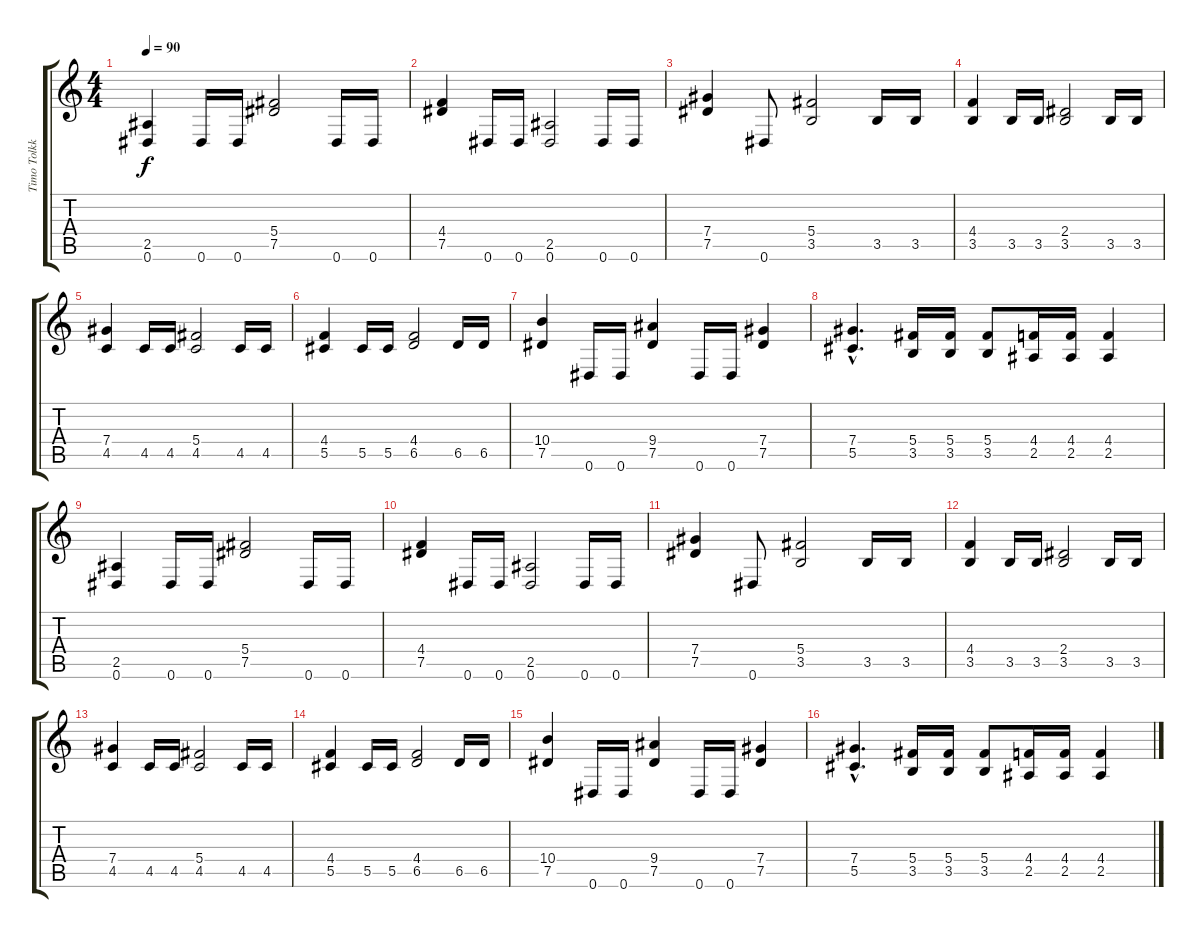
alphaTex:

\track ("Timo Tolkki Rythm. Gtr." "Timo Tolkk") {instrument distortionguitar}
\staff {score tabs}
\tuning (Eb4 Bb3 Gb3 Db3 Ab2 Eb2) {hide}
\ts (4 4)
\tempo 90
\clef g2
\ks c
(2.5 0.6).4{dy f} 0.6.16 0.6.16 (5.4 7.5).2 0.6.16 0.6.16 |
(4.4 7.5).4 0.6.16 0.6.16 (2.5 0.6).2 0.6.16 0.6.16 |
(7.4 7.5).4 0.6.8 (5.4 3.5).2 3.5.16 3.5.16 |
(4.4 3.5).4 3.5.16 3.5.16 (2.4 3.5).2 3.5.16 3.5.16 |
(7.4 4.5).4 4.5.16 4.5.16 (5.4 4.5).2 4.5.16 4.5.16 |
(4.4 5.5).4 5.5.16 5.5.16 (4.4 6.5).2 6.5.16 6.5.16 |
(10.4 7.5).4 0.6.16 0.6.16 (9.4 7.5).4 0.6.16 0.6.16 (7.4 7.5).4 |
(7.4{hac} 5.5{hac}).4{d} (5.4 3.5).16 (5.4 3.5).16 (5.4 3.5).8 (4.4 2.5).16 (4.4 2.5).16 (4.4 2.5).4 |
(2.5 0.6).4 0.6.16 0.6.16 (5.4 7.5).2 0.6.16 0.6.16 |
(4.4 7.5).4 0.6.16 0.6.16 (2.5 0.6).2 0.6.16 0.6.16 |
(7.4 7.5).4 0.6.8 (5.4 3.5).2 3.5.16 3.5.16 |
(4.4 3.5).4 3.5.16 3.5.16 (2.4 3.5).2 3.5.16 3.5.16 |
(7.4 4.5).4 4.5.16 4.5.16 (5.4 4.5).2 4.5.16 4.5.16 |
(4.4 5.5).4 5.5.16 5.5.16 (4.4 6.5).2 6.5.16 6.5.16 |
(10.4 7.5).4 0.6.16 0.6.16 (9.4 7.5).4 0.6.16 0.6.16 (7.4 7.5).4 |
(7.4{hac} 5.5{hac}).4{d} (5.4 3.5).16 (5.4 3.5).16 (5.4 3.5).8 (4.4 2.5).16 (4.4 2.5).16 (4.4 2.5).4
